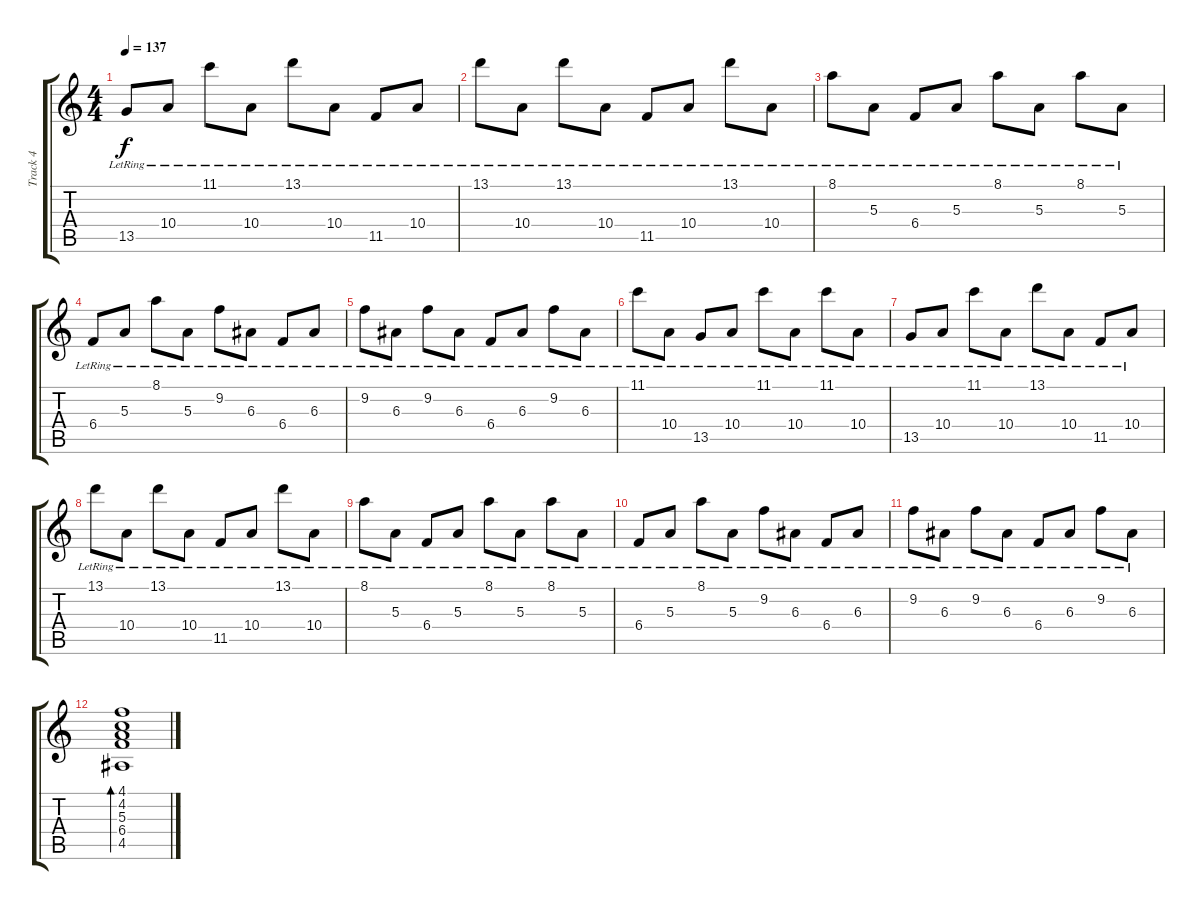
\track ("Track 4" "Track 4") {instrument overdrivenguitar}
\staff {score tabs}
\tuning (Db4 Ab3 E3 B2 Gb2 Db2) {hide}
\ts (4 4)
\tempo 137
\clef g2
\ks c
13.5{lr}.8{dy f} 10.4{lr}.8 11.1{lr}.8 10.4{lr}.8 13.1{lr}.8 10.4{lr}.8 11.5{lr}.8 10.4{lr}.8 |
13.1{lr}.8 10.4{lr}.8 13.1{lr}.8 10.4{lr}.8 11.5{lr}.8 10.4{lr}.8 13.1{lr}.8 10.4{lr}.8 |
8.1{lr}.8 5.3{lr}.8 6.4{lr}.8 5.3{lr}.8 8.1{lr}.8 5.3{lr}.8 8.1{lr}.8 5.3{lr}.8 |
6.4{lr}.8 5.3{lr}.8 8.1{lr}.8 5.3{lr}.8 9.2{lr}.8 6.3{lr}.8 6.4{lr}.8 6.3{lr}.8 |
9.2{lr}.8 6.3{lr}.8 9.2{lr}.8 6.3{lr}.8 6.4{lr}.8 6.3{lr}.8 9.2{lr}.8 6.3{lr}.8 |
11.1{lr}.8{instrument acousticguitarsteel} 10.4{lr}.8 13.5{lr}.8 10.4{lr}.8 11.1{lr}.8 10.4{lr}.8 11.1{lr}.8 10.4{lr}.8 |
13.5{lr}.8 10.4{lr}.8 11.1{lr}.8 10.4{lr}.8 13.1{lr}.8 10.4{lr}.8 11.5{lr}.8 10.4{lr}.8 |
13.1{lr}.8 10.4{lr}.8 13.1{lr}.8 10.4{lr}.8 11.5{lr}.8 10.4{lr}.8 13.1{lr}.8 10.4{lr}.8 |
8.1{lr}.8 5.3{lr}.8 6.4{lr}.8 5.3{lr}.8 8.1{lr}.8 5.3{lr}.8 8.1{lr}.8 5.3{lr}.8 |
6.4{lr}.8 5.3{lr}.8 8.1{lr}.8 5.3{lr}.8 9.2{lr}.8 6.3{lr}.8 6.4{lr}.8 6.3{lr}.8 |
9.2{lr}.8 6.3{lr}.8 9.2{lr}.8 6.3{lr}.8 6.4{lr}.8 6.3{lr}.8 9.2{lr}.8 6.3{lr}.8 |
(4.1 4.2 5.3 6.4 4.5).1{bd 240}
